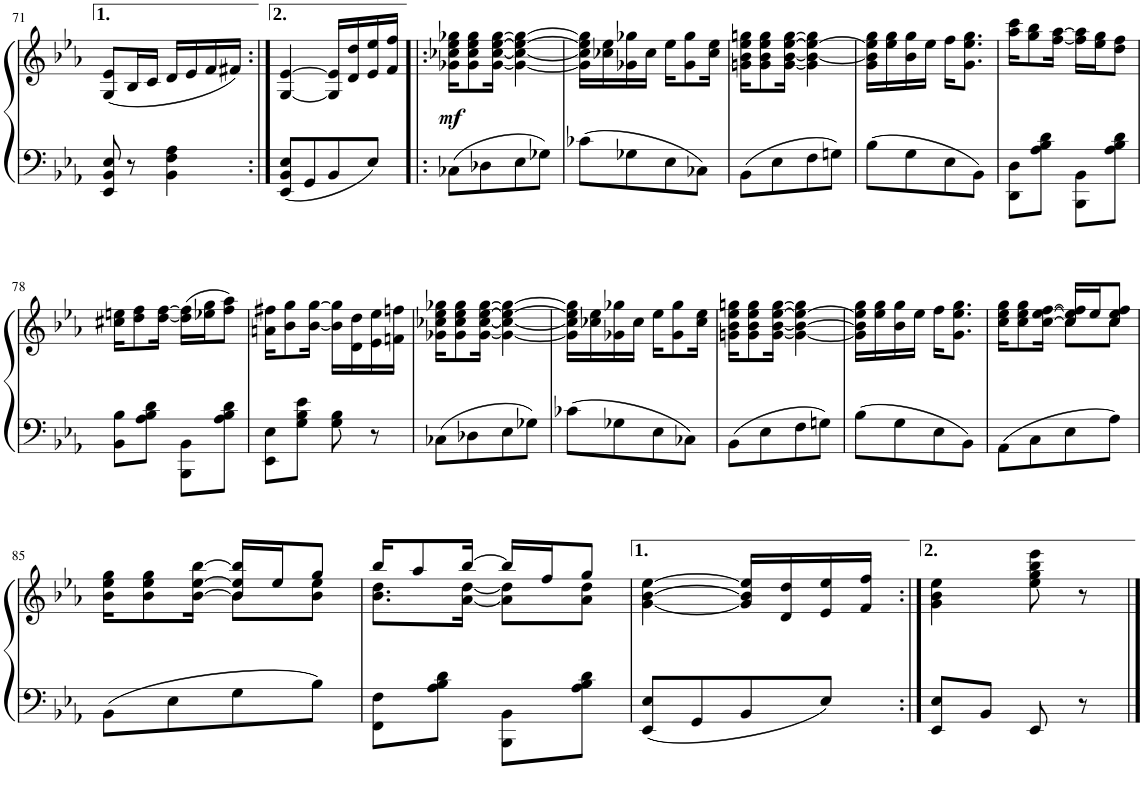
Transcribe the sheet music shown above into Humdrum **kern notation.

**kern	**kern	**dynam
*part1	*part1	*part1
*staff2	*staff1	*staff1/2
*I"Piano	*	*
*I'Pno	*	*
!!LO:PB:g=z
*clefF4	*clefG2	*
*k[b-e-a-]	*k[b-e-a-]	*
*M2/4	*M2/4	*
=71	=71	=71
8EE-/ 8BB-/ 8E-/	(8G/ 8e-/L	.
8r	16B-/L	.
.	16c/JJ	.
4BB-\ 4F\ 4A-\	16d/LL	.
.	16e-/	.
.	16f/	.
.	16f#X/JJ)	.
=72:|!	=72:|!	=72:|!
8EE-/ 8BB-/ 8E-/L	[4G/ [4e-/	.
8GG/	.	.
8BB-/	16G/] 16e-/]LL	.
.	16d/ 16dd/	.
8E-/J	16e-/ 16ee-/	.
.	16f/ 16ff/JJ	.
=73!|:	=73!|:	=73!|:
!	!	!LO:DY:b
8C-X\L	16g-X\ 16cc-X\ 16ee-\ 16gg-X\KL	mf
.	8g-\ 8cc-\ 8ee-\ 8gg-\	.
8D-X\	.	.
.	[16g-\ [16cc-\ [16ee-\ [16gg-\Jk	.
8E-\	4g-\_ 4cc-\_ 4ee-\_ 4gg-\_	.
8G-X\J	.	.
=74	=74	=74
8c-X\L	16g-\] 16cc-\] 16ee-\] 16gg-\]LL	.
.	16cc-X\ 16ee-\	.
8G-X\	16g-X\ 16gg-X\	.
.	16cc-\JJ	.
8E-\	16ee-\KL	.
.	8g-\ 8gg-\	.
8C-X\J	.	.
.	16cc-\ 16ee-\Jk	.
=75	=75	=75
8BB-\L	16gn\ 16b-\ 16ee-\ 16ggn\KL	.
.	8g\ 8b-\ 8ee-\ 8gg\	.
8E-\	.	.
.	[16g\ [16b-\ [16ee-\ [16gg\Jk	.
8F\	4g\] 4b-\_ 4ee-\_ 4gg\]	.
8Gn\J	.	.
=76	=76	=76
8B-\L	16g\ 16b-\] 16ee-\] 16gg\LL	.
.	16ee-\ 16gg\	.
8G\	16b-\ 16gg\	.
.	16ee-\JJ	.
8E-\	16ff\KL	.
.	8.g\ 8.ee-\ 8.gg\J	.
8BB-\J	.	.
=77	=77	=77
8DD\ 8D\L	16aa-\ 16ccc\KL	.
.	8gg\ 8bb-\	.
8A-\ 8B-\ 8d\J	.	.
.	[16ff\ [16aa-\Jk	.
8BBB-\ 8BB-\L	16ff\] 16aa-\]LL	.
.	16ee-\ 16gg\J	.
8A-\ 8B-\ 8d\J	8dd\ 8ff\J	.
!!LO:LB:g=z
=78	=78	=78
8BB-\ 8B-\L	16cc#X\ 16een\KL	.
.	8dd\ 8ff\	.
8A-\ 8B-\ 8d\J	.	.
.	[16dd\ [16ff\Jk	.
8BBB-\ 8BB-\L	(16dd\] 16ff\]LL	.
.	16ee-X\ 16gg\J	.
8A-\ 8B-\ 8d\J	8ff\ 8aa-\J)	.
=79	=79	=79
8EE-\ 8E-\L	16an\ 16ff#X\KL	.
.	8b-\ 8gg\	.
8G\ 8B-\ 8e-\J	.	.
.	[16b-\ [16gg\Jk	.
8G\ 8B-\	16b-\] 16gg\]LL	.
.	16d\ 16dd\	.
8r	16e-\ 16ee-\	.
.	16fn\ 16ffn\JJ	.
=80	=80	=80
8C-X\L	16g-X\ 16cc-X\ 16ee-\ 16gg-X\KL	.
.	8g-\ 8cc-\ 8ee-\ 8gg-\	.
8D-X\	.	.
.	[16g-\ [16cc-\ [16ee-\ [16gg-\Jk	.
8E-\	4g-\_ 4cc-\_ 4ee-\_ 4gg-\_	.
8G-X\J	.	.
=81	=81	=81
8c-X\L	16g-\] 16cc-\] 16ee-\] 16gg-\]LL	.
.	16cc-X\ 16ee-\	.
8G-X\	16g-X\ 16gg-X\	.
.	16cc-\JJ	.
8E-\	16ee-\KL	.
.	8g-\ 8gg-\	.
8C-X\J	.	.
.	16cc-\ 16ee-\Jk	.
=82	=82	=82
8BB-\L	16gn\ 16b-\ 16ee-\ 16ggn\KL	.
.	8g\ 8b-\ 8ee-\ 8gg\	.
8E-\	.	.
.	[16g\ [16b-\ [16ee-\ [16gg\Jk	.
8F\	4g\_ 4b-\_ 4ee-\_ 4gg\]	.
8Gn\J	.	.
=83	=83	=83
8B-\L	16g\] 16b-\] 16ee-\] 16gg\LL	.
.	16ee-\ 16gg\	.
8G\	16b-\ 16gg\	.
.	16ee-\JJ	.
8E-\	16ff\KL	.
.	8.g\ 8.ee-\ 8.gg\J	.
8BB-\J	.	.
=84	=84	=84
*	*^	*
8AA-\L	16cc\ 16ee-\ 16gg\KL	4ryy	.
.	8cc\ 8ee-\ 8gg\	.	.
8C\	.	.	.
.	[16cc\ [16ee-\ [16ff\Jk	.	.
8E-\	16cc/] 16ee-/] 16ff/]LL	8cc\L	.
.	16ee-/J	.	.
8A-\J	8cc/ 8ee-/ 8ff/J	8cc\J	.
!!LO:LB:g=z	!!
=85	=85	=85	=85
8BB-\L	16b-\ 16ee-\ 16gg\KL	4ryy	.
.	8b-\ 8ee-\ 8gg\	.	.
8E-\	.	.	.
.	[16b-\ [16ee-\ [16bb-\Jk	.	.
8G\	16b-/] 16ee-/] 16bb-/]LL	8b-\L	.
.	16ee-/J	.	.
8B-\J	8gg/J	8b-\ 8ee-\J	.
=86	=86	=86	=86
8FF\ 8F\L	16bb-/KL	8.b-\ 8.dd\L	.
.	8aa-/	.	.
8A-\ 8B-\ 8d\J	.	.	.
.	[16bb-/Jk	[16a-\ [16dd\Jk	.
8BBB-\ 8BB-\L	16bb-/LL]	8a-\] 8dd\]L	.
.	16ff/J	.	.
8A-\ 8B-\ 8d\J	8gg/J	8a-\ 8dd\J	.
*	*v	*v	*
=87	=87	=87
8EE-/ 8E-/L	[4g\ [4b-\ [4ee-\	.
8GG/	.	.
8BB-/	16g/] 16b-/] 16ee-/]LL	.
.	16d/ 16dd/	.
8E-/J	16e-/ 16ee-/	.
.	16f/ 16ff/JJ	.
=88:|!	=88:|!	=88:|!
8EE-/ 8E-/L	4g\ 4b-\ 4ee-\	.
8BB-/J	.	.
8EE-/	8ee-\ 8gg\ 8bb-\ 8eee-\	.
8r	8r	.
==	==	==
*-	*-	*-
